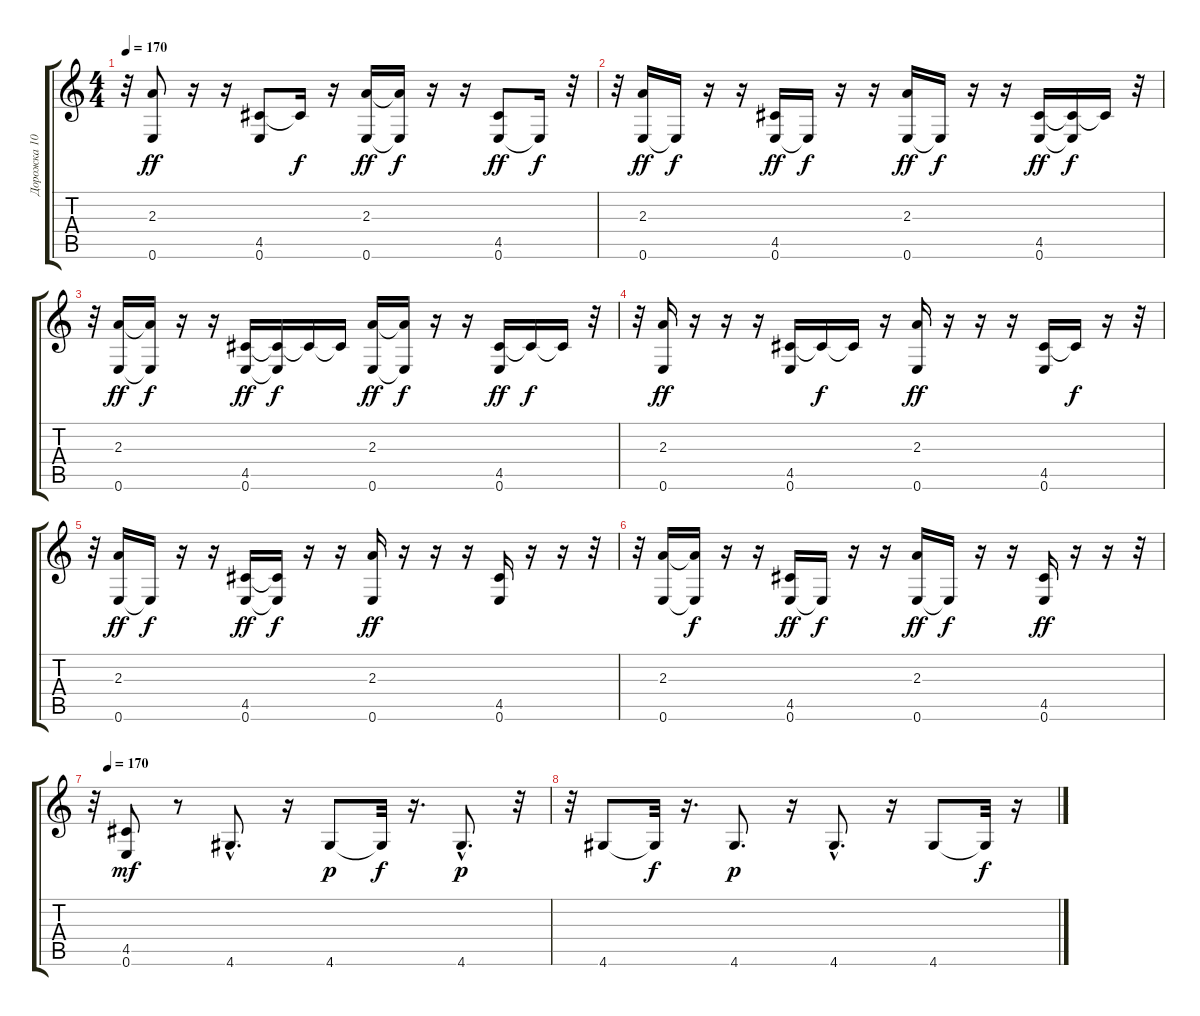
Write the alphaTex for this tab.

\track ("Дорожка 10" "Дорожка 10") {instrument acousticguitarnylon}
\staff {score tabs}
\tuning (E4 B3 G3 D3 A2 E2) {hide}
\ts (4 4)
\tempo 170
\clef g2
\ks c
r.32{dy ff} (2.3 0.6).8 r.16 r.16 (4.5 0.6).8 4.5{t}.16{dy f} r.16 (2.3 0.6).16{dy ff} (2.3{t} 0.6{t}).16{dy f} r.16 r.16 (4.5 0.6).8{dy ff} 0.6{t}.16{dy f} r.32 |
r.32 (2.3 0.6).16{dy ff} 0.6{t}.16{dy f} r.16 r.16 (4.5 0.6).16{dy ff} 0.6{t}.16{dy f} r.16 r.16 (2.3 0.6).16{dy ff} 0.6{t}.16{dy f} r.16 r.16 (4.5 0.6).16{dy ff} (4.5{t} 0.6{t}).16{dy f} 4.5{t}.16 r.32 |
r.32 (2.3 0.6).16{dy ff} (2.3{t} 0.6{t}).16{dy f} r.16 r.16 (4.5 0.6).16{dy ff} (4.5{t} 0.6{t}).16{dy f} 4.5{t}.16 4.5{t}.16 (2.3 0.6).16{dy ff} (2.3{t} 0.6{t}).16{dy f} r.16 r.16 (4.5 0.6).16{dy ff} 4.5{t}.16{dy f} 4.5{t}.16 r.32 |
r.32 (2.3 0.6).16{dy ff} r.16 r.16 r.16 (4.5 0.6).16 4.5{t}.16{dy f} 4.5{t}.16 r.16 (2.3 0.6).16{dy ff} r.16 r.16 r.16 (4.5 0.6).16 4.5{t}.16{dy f} r.16 r.32 |
r.32 (2.3 0.6).16{dy ff} 0.6{t}.16{dy f} r.16 r.16 (4.5 0.6).16{dy ff} (4.5{t} 0.6{t}).16{dy f} r.16 r.16 (2.3 0.6).16{dy ff} r.16 r.16 r.16 (4.5 0.6).16 r.16 r.16 r.32 |
r.32 (2.3 0.6).16 (2.3{t} 0.6{t}).16{dy f} r.16 r.16 (4.5 0.6).16{dy ff} 0.6{t}.16{dy f} r.16 r.16 (2.3 0.6).16{dy ff} 0.6{t}.16{dy f} r.16 r.16 (4.5 0.6).16{dy ff} r.16 r.16 r.32 |
\tempo (170 0.03125)
r.32 (4.5 0.6).8{dy mf} r.8 4.6{hac}.8{d} r.16 4.6.8{dy p} 4.6{t}.32{dy f} r.16{d} 4.6{hac}.8{d dy p} r.32 |
r.32 4.6.8 4.6{t}.32{dy f} r.16{d} 4.6.8{d dy p} r.16 4.6{hac}.8{d} r.16 4.6.8 4.6{t}.32{dy f} r.16
